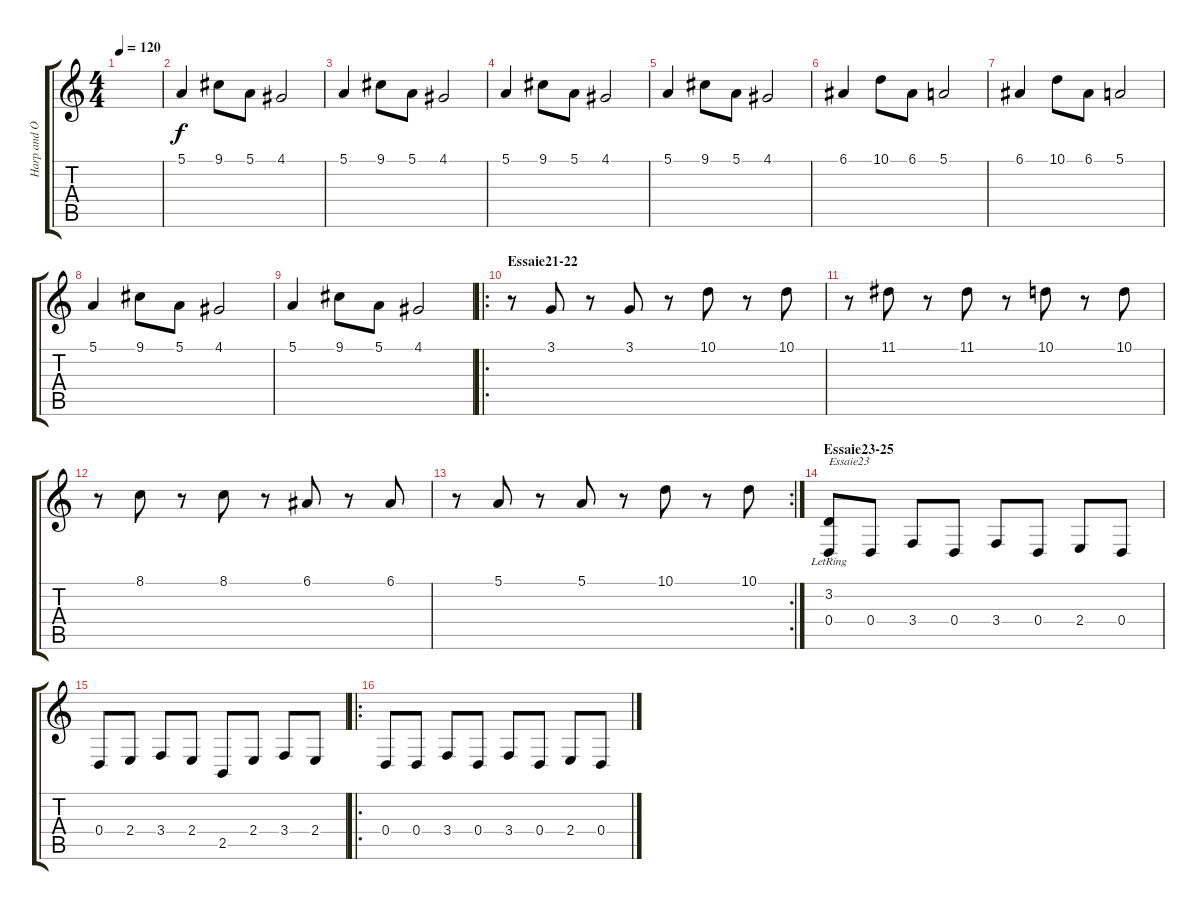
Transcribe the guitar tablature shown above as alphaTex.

\track ("Harp and Orchestra" "Harp and O") {instrument orchestrahit}
\staff {score tabs}
\tuning (E4 B3 G3 D3 A2 E2) {hide}
\ts (4 4)
\tempo 120
\clef g2
\ks c
|
5.1.4{instrument pizzicatostrings} 9.1.8 5.1.8 4.1.2 |
5.1.4 9.1.8 5.1.8 4.1.2 |
5.1.4 9.1.8 5.1.8 4.1.2 |
5.1.4 9.1.8 5.1.8 4.1.2 |
6.1.4{instrument orchestrahit} 10.1.8 6.1.8 5.1.2 |
6.1.4 10.1.8 6.1.8 5.1.2 |
5.1.4 9.1.8 5.1.8 4.1.2 |
5.1.4 9.1.8 5.1.8 4.1.2 |
\ro
\section ("" "Essaie21-22")
r.8{instrument pizzicatostrings} 3.1.8 r.8 3.1.8 r.8 10.1.8 r.8 10.1.8 |
r.8 11.1.8 r.8 11.1.8 r.8 10.1.8 r.8 10.1.8 |
r.8 8.1.8 r.8 8.1.8 r.8 6.1.8 r.8 6.1.8 |
\rc 2
r.8 5.1.8 r.8 5.1.8 r.8 10.1.8 r.8 10.1.8 |
\section ("" "Essaie23-25")
(3.2{lr} 0.4).8{txt "Essaie23" instrument pizzicatostrings} 0.4.8 3.4.8 0.4.8 3.4.8 0.4.8 2.4.8 0.4.8 |
0.4.8 2.4.8 3.4.8 2.4.8 2.5.8 2.4.8 3.4.8 2.4.8 |
\ro
0.4.8 0.4.8 3.4.8 0.4.8 3.4.8 0.4.8 2.4.8 0.4.8
